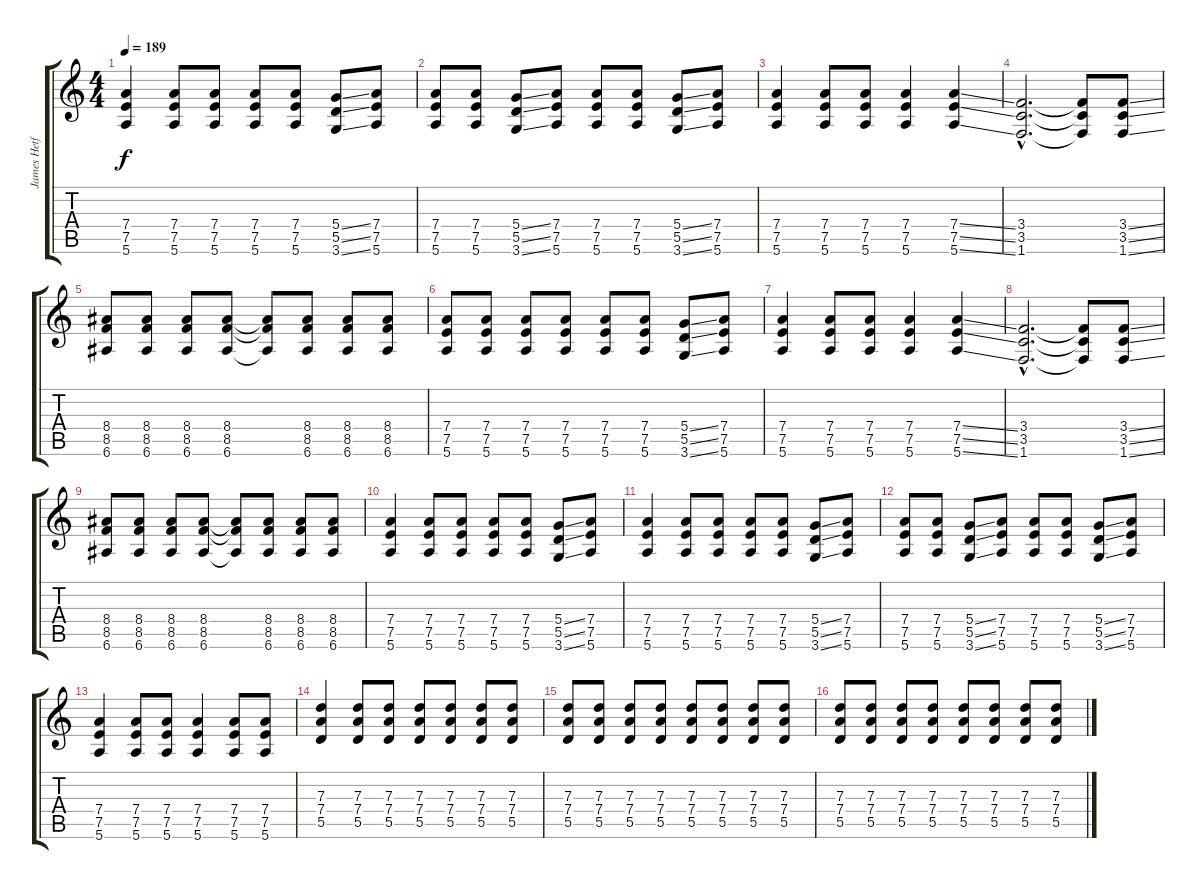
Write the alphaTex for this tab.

\track ("James Hetfield (Ov. Gtr)" "James Hetf") {instrument overdrivenguitar}
\staff {score tabs}
\tuning (E4 B3 G3 D3 A2 E2) {hide}
\ts (4 4)
\tempo 189
\clef g2
\ks c
(7.4 7.5 5.6).4{dy f} (7.4 7.5 5.6).8 (7.4 7.5 5.6).8 (7.4 7.5 5.6).8 (7.4 7.5 5.6).8 (5.4{ss} 5.5{ss} 3.6{ss}).8 (7.4 7.5 5.6).8 |
(7.4 7.5 5.6).8 (7.4 7.5 5.6).8 (5.4{ss} 5.5{ss} 3.6{ss}).8 (7.4 7.5 5.6).8 (7.4 7.5 5.6).8 (7.4 7.5 5.6).8 (5.4{ss} 5.5{ss} 3.6{ss}).8 (7.4 7.5 5.6).8 |
(7.4 7.5 5.6).4 (7.4 7.5 5.6).8 (7.4 7.5 5.6).8 (7.4 7.5 5.6).4 (7.4{ss} 7.5{ss} 5.6{ss}).4 |
(3.4{hac} 3.5{hac} 1.6{hac}).2{d} (3.4{t} 3.5{t} 1.6{t}).8 (3.4{ss} 3.5{ss} 1.6{ss}).8 |
(8.4 8.5 6.6).8 (8.4 8.5 6.6).8 (8.4 8.5 6.6).8 (8.4 8.5 6.6).8 (8.4{t} 8.5{t} 6.6{t}).8 (8.4 8.5 6.6).8 (8.4 8.5 6.6).8 (8.4 8.5 6.6).8 |
(7.4 7.5 5.6).8 (7.4 7.5 5.6).8 (7.4 7.5 5.6).8 (7.4 7.5 5.6).8 (7.4 7.5 5.6).8 (7.4 7.5 5.6).8 (5.4{ss} 5.5{ss} 3.6{ss}).8 (7.4 7.5 5.6).8 |
(7.4 7.5 5.6).4 (7.4 7.5 5.6).8 (7.4 7.5 5.6).8 (7.4 7.5 5.6).4 (7.4{ss} 7.5{ss} 5.6{ss}).4 |
(3.4{hac} 3.5{hac} 1.6{hac}).2{d} (3.4{t} 3.5{t} 1.6{t}).8 (3.4{ss} 3.5{ss} 1.6{ss}).8 |
(8.4 8.5 6.6).8 (8.4 8.5 6.6).8 (8.4 8.5 6.6).8 (8.4 8.5 6.6).8 (8.4{t} 8.5{t} 6.6{t}).8 (8.4 8.5 6.6).8 (8.4 8.5 6.6).8 (8.4 8.5 6.6).8 |
(7.4 7.5 5.6).4 (7.4 7.5 5.6).8 (7.4 7.5 5.6).8 (7.4 7.5 5.6).8 (7.4 7.5 5.6).8 (5.4{ss} 5.5{ss} 3.6{ss}).8 (7.4 7.5 5.6).8 |
(7.4 7.5 5.6).4 (7.4 7.5 5.6).8 (7.4 7.5 5.6).8 (7.4 7.5 5.6).8 (7.4 7.5 5.6).8 (5.4{ss} 5.5{ss} 3.6{ss}).8 (7.4 7.5 5.6).8 |
(7.4 7.5 5.6).8 (7.4 7.5 5.6).8 (5.4{ss} 5.5{ss} 3.6{ss}).8 (7.4 7.5 5.6).8 (7.4 7.5 5.6).8 (7.4 7.5 5.6).8 (5.4{ss} 5.5{ss} 3.6{ss}).8 (7.4 7.5 5.6).8 |
(7.4 7.5 5.6).4 (7.4 7.5 5.6).8 (7.4 7.5 5.6).8 (7.4 7.5 5.6).4 (7.4 7.5 5.6).8 (7.4 7.5 5.6).8 |
(7.3 7.4 5.5).4 (7.3 7.4 5.5).8 (7.3 7.4 5.5).8 (7.3 7.4 5.5).8 (7.3 7.4 5.5).8 (7.3 7.4 5.5).8 (7.3 7.4 5.5).8 |
(7.3 7.4 5.5).8 (7.3 7.4 5.5).8 (7.3 7.4 5.5).8 (7.3 7.4 5.5).8 (7.3 7.4 5.5).8 (7.3 7.4 5.5).8 (7.3 7.4 5.5).8 (7.3 7.4 5.5).8 |
(7.3 7.4 5.5).8 (7.3 7.4 5.5).8 (7.3 7.4 5.5).8 (7.3 7.4 5.5).8 (7.3 7.4 5.5).8 (7.3 7.4 5.5).8 (7.3 7.4 5.5).8 (7.3 7.4 5.5).8
